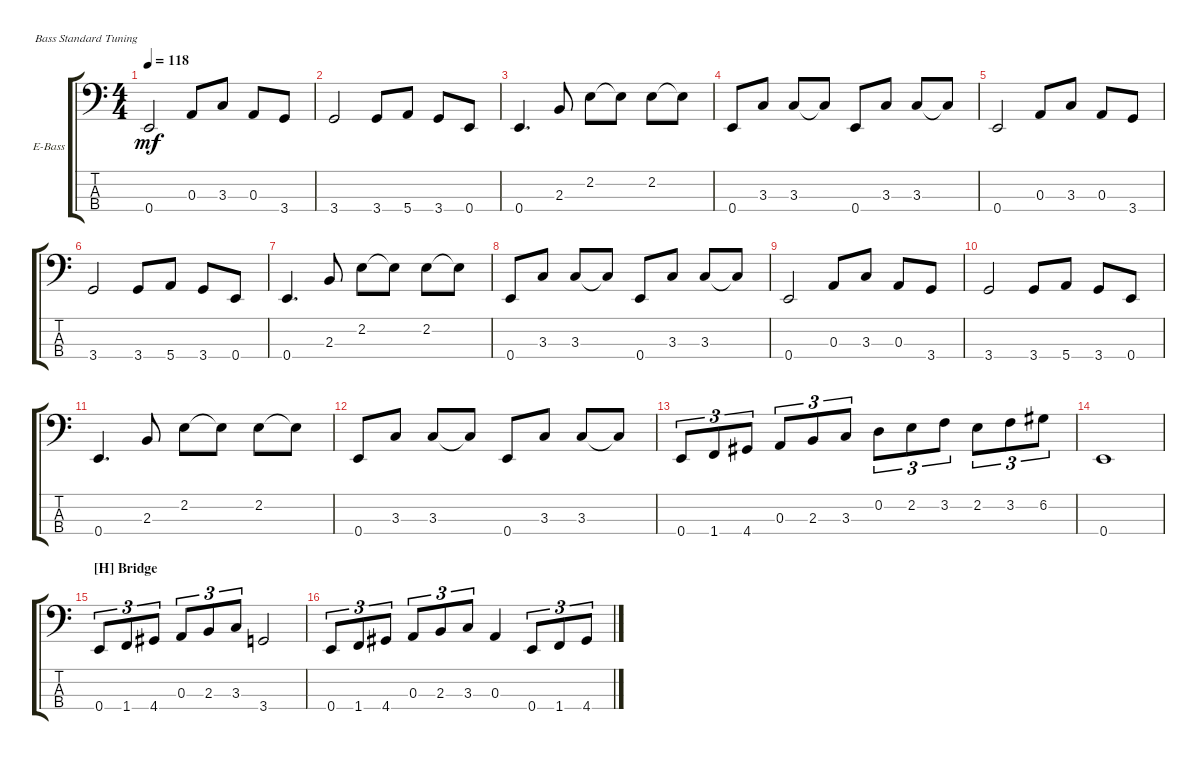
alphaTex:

\bracketExtendMode groupsimilarinstruments
\firstSystemTrackNameOrientation horizontal
\otherSystemsTrackNameOrientation horizontal
\track ("Bass (Robert Trujillo)" "E-Bass") {instrument electricbassfinger}
\staff {score tabs}
\tuning (G2 D2 A1 E1)
\ts (4 4)
\tempo 118
\clef f4
\ks c
0.4.2{dy mf} 0.3.8 3.3.8 0.3.8 3.4.8 |
3.4.2 3.4.8 5.4.8 3.4.8 0.4.8 |
0.4.4{d} 2.3.8 2.2.8 2.2{t}.8 2.2.8 2.2{t}.8 |
0.4.8 3.3.8 3.3.8 3.3{t}.8 0.4.8 3.3.8 3.3.8 3.3{t}.8 |
0.4.2 0.3.8 3.3.8 0.3.8 3.4.8 |
3.4.2 3.4.8 5.4.8 3.4.8 0.4.8 |
0.4.4{d} 2.3.8 2.2.8 2.2{t}.8 2.2.8 2.2{t}.8 |
0.4.8 3.3.8 3.3.8 3.3{t}.8 0.4.8 3.3.8 3.3.8 3.3{t}.8 |
0.4.2 0.3.8 3.3.8 0.3.8 3.4.8 |
3.4.2 3.4.8 5.4.8 3.4.8 0.4.8 |
0.4.4{d} 2.3.8 2.2.8 2.2{t}.8 2.2.8 2.2{t}.8 |
0.4.8 3.3.8 3.3.8 3.3{t}.8 0.4.8 3.3.8 3.3.8 3.3{t}.8 |
0.4.8{tu (3 2)} 1.4.8{tu (3 2)} 4.4.8{tu (3 2)} 0.3.8{tu (3 2)} 2.3.8{tu (3 2)} 3.3.8{tu (3 2)} 0.2.8{tu (3 2)} 2.2.8{tu (3 2)} 3.2.8{tu (3 2)} 2.2.8{tu (3 2)} 3.2.8{tu (3 2)} 6.2.8{tu (3 2)} |
0.4.1 |
\section ("H" "Bridge")
0.4.8{tu (3 2)} 1.4.8{tu (3 2)} 4.4.8{tu (3 2)} 0.3.8{tu (3 2)} 2.3.8{tu (3 2)} 3.3.8{tu (3 2)} 3.4.2 |
0.4.8{tu (3 2)} 1.4.8{tu (3 2)} 4.4.8{tu (3 2)} 0.3.8{tu (3 2)} 2.3.8{tu (3 2)} 3.3.8{tu (3 2)} 0.3.4 0.4.8{tu (3 2)} 1.4.8{tu (3 2)} 4.4.8{tu (3 2)}
